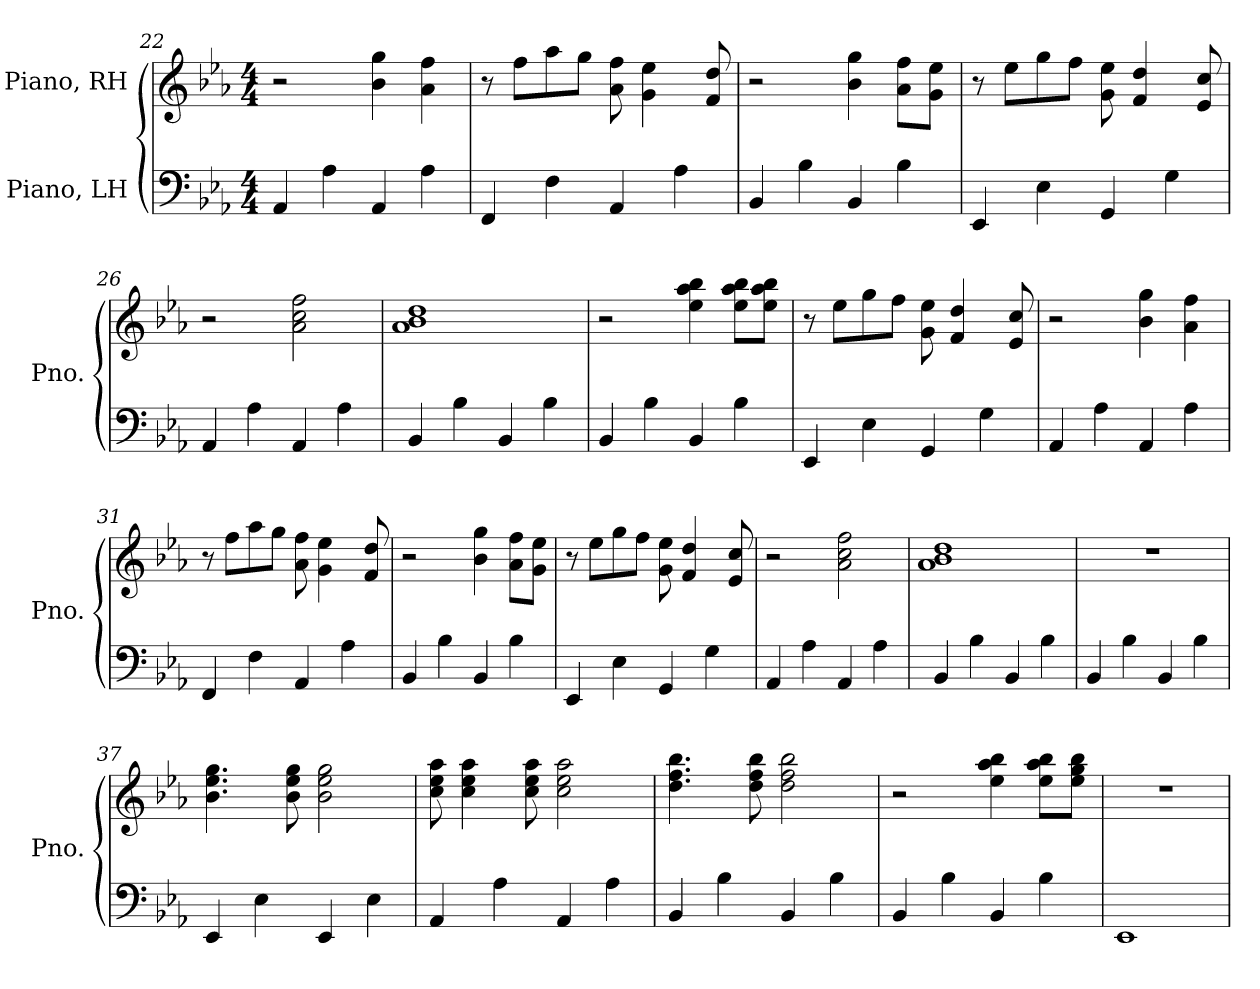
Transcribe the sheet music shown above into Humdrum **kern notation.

**kern	**kern
*part2	*part1
*staff2	*staff1
*I"Piano, LH	*I"Piano, RH
*I'Pno.	*I'Pno.
*clefF4	*clefG2
*k[b-e-a-]	*k[b-e-a-]
*M4/4	*M4/4
=22	=22
4AA-/	2r
4A-\	.
4AA-/	4b-\ 4gg\
4A-\	4a-\ 4ff\
=23	=23
4FF/	8r
.	8ff\L
4F\	8aa-\
.	8gg\J
4AA-/	8a-\ 8ff\
.	4g\ 4ee-\
4A-\	.
.	8f/ 8dd/
=24	=24
4BB-/	2r
4B-\	.
4BB-/	4b-\ 4gg\
4B-\	8a-\ 8ff\L
.	8g\ 8ee-\J
!!LO:LB:g=z
=25	=25
4EE-/	8r
.	8ee-\L
4E-\	8gg\
.	8ff\J
4GG/	8g\ 8ee-\
.	4f/ 4dd/
4G\	.
.	8e-/ 8cc/
=26	=26
4AA-/	2r
4A-\	.
4AA-/	2a-\ 2cc\ 2ff\
4A-\	.
=27	=27
4BB-/	1a- 1b- 1dd
4B-\	.
4BB-/	.
4B-\	.
=28	=28
4BB-/	2r
4B-\	.
4BB-/	4ee-\ 4aa-\ 4bb-\
4B-\	8ee-\ 8aa-\ 8bb-\L
.	8ee-\ 8aa-\ 8bb-\J
=29	=29
4EE-/	8r
.	8ee-\L
4E-\	8gg\
.	8ff\J
4GG/	8g\ 8ee-\
.	4f/ 4dd/
4G\	.
.	8e-/ 8cc/
=30	=30
4AA-/	2r
4A-\	.
4AA-/	4b-\ 4gg\
4A-\	4a-\ 4ff\
!!LO:LB:g=z
=31	=31
4FF/	8r
.	8ff\L
4F\	8aa-\
.	8gg\J
4AA-/	8a-\ 8ff\
.	4g\ 4ee-\
4A-\	.
.	8f/ 8dd/
=32	=32
4BB-/	2r
4B-\	.
4BB-/	4b-\ 4gg\
4B-\	8a-\ 8ff\L
.	8g\ 8ee-\J
=33	=33
4EE-/	8r
.	8ee-\L
4E-\	8gg\
.	8ff\J
4GG/	8g\ 8ee-\
.	4f/ 4dd/
4G\	.
.	8e-/ 8cc/
=34	=34
4AA-/	2r
4A-\	.
4AA-/	2a-\ 2cc\ 2ff\
4A-\	.
=35	=35
4BB-/	1a- 1b- 1dd
4B-\	.
4BB-/	.
4B-\	.
=36	=36
4BB-/	1r
4B-\	.
4BB-/	.
4B-\	.
=37	=37
4EE-/	4.b-\ 4.ee-\ 4.gg\
4E-\	.
.	8b-\ 8ee-\ 8gg\
4EE-/	2b-\ 2ee-\ 2gg\
4E-\	.
!!LO:PB:g=z
=38	=38
4AA-/	8cc\ 8ee-\ 8aa-\
.	4cc\ 4ee-\ 4aa-\
4A-\	.
.	8cc\ 8ee-\ 8aa-\
4AA-/	2cc\ 2ee-\ 2aa-\
4A-\	.
=39	=39
4BB-/	4.dd\ 4.ff\ 4.bb-\
4B-\	.
.	8dd\ 8ff\ 8bb-\
4BB-/	2dd\ 2ff\ 2bb-\
4B-\	.
=40	=40
4BB-/	2r
4B-\	.
4BB-/	4ee-\ 4aa-\ 4bb-\
4B-\	8ee-\ 8aa-\ 8bb-\L
.	8ee-\ 8gg\ 8bb-\J
=41	=41
1EE-	1r
=	=
*-	*-
